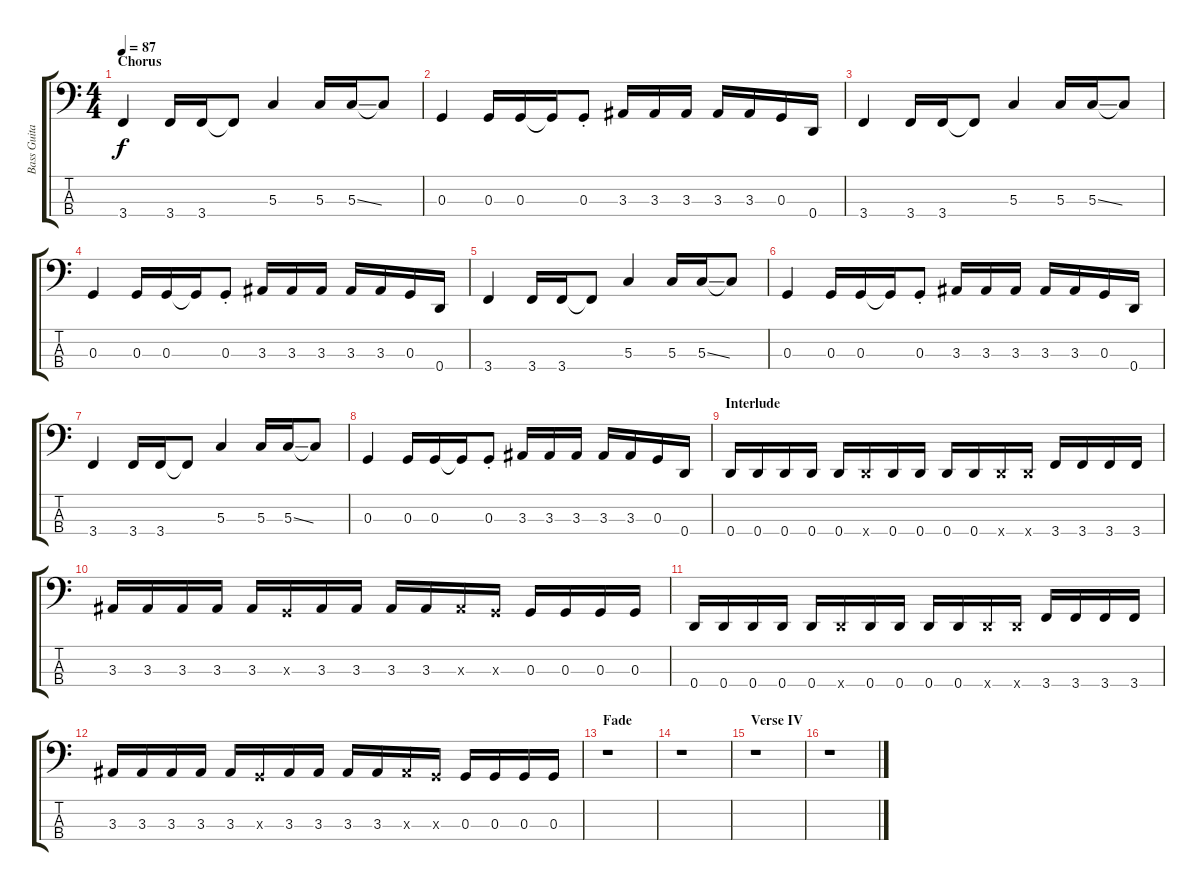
\track ("Bass Guitar (Andi)" "Bass Guita") {instrument electricbassfinger}
\staff {score tabs}
\tuning (F2 C2 G1 D1) {hide}
\ts (4 4)
\section ("" "Chorus")
\tempo 87
\clef f4
\ks c
3.4.4{dy f} 3.4.16 3.4.16 3.4{t}.8 5.3.4 5.3.16 5.3{ss}.16 5.3{t}.8 |
0.3.4 0.3.16 0.3.16 0.3{t}.16 0.3{st}.8 3.3.16 3.3.16 3.3.16 3.3.16 3.3.16 0.3.16 0.4.16 |
3.4.4 3.4.16 3.4.16 3.4{t}.8 5.3.4 5.3.16 5.3{ss}.16 5.3{t}.8 |
0.3.4 0.3.16 0.3.16 0.3{t}.16 0.3{st}.8 3.3.16 3.3.16 3.3.16 3.3.16 3.3.16 0.3.16 0.4.16 |
3.4.4 3.4.16 3.4.16 3.4{t}.8 5.3.4 5.3.16 5.3{ss}.16 5.3{t}.8 |
0.3.4 0.3.16 0.3.16 0.3{t}.16 0.3{st}.8 3.3.16 3.3.16 3.3.16 3.3.16 3.3.16 0.3.16 0.4.16 |
3.4.4 3.4.16 3.4.16 3.4{t}.8 5.3.4 5.3.16 5.3{ss}.16 5.3{t}.8 |
0.3.4 0.3.16 0.3.16 0.3{t}.16 0.3{st}.8 3.3.16 3.3.16 3.3.16 3.3.16 3.3.16 0.3.16 0.4.16 |
\section ("" "Interlude")
0.4.16 0.4.16 0.4.16 0.4.16 0.4.16 0.4{x}.16 0.4.16 0.4.16 0.4.16 0.4.16 0.4{x}.16 0.4{x}.16 3.4.16 3.4.16 3.4.16 3.4.16 |
3.3.16 3.3.16 3.3.16 3.3.16 3.3.16 0.3{x}.16 3.3.16 3.3.16 3.3.16 3.3.16 3.3{x}.16 0.3{x}.16 0.3.16 0.3.16 0.3.16 0.3.16 |
0.4.16 0.4.16 0.4.16 0.4.16 0.4.16 0.4{x}.16 0.4.16 0.4.16 0.4.16 0.4.16 0.4{x}.16 0.4{x}.16 3.4.16 3.4.16 3.4.16 3.4.16 |
3.3.16 3.3.16 3.3.16 3.3.16 3.3.16 0.3{x}.16 3.3.16 3.3.16 3.3.16 3.3.16 3.3{x}.16 0.3{x}.16 0.3.16 0.3.16 0.3.16 0.3.16 |
\section ("" "Fade")
r.1 |
r.1 |
\section ("" "Verse IV")
r.1 |
r.1
